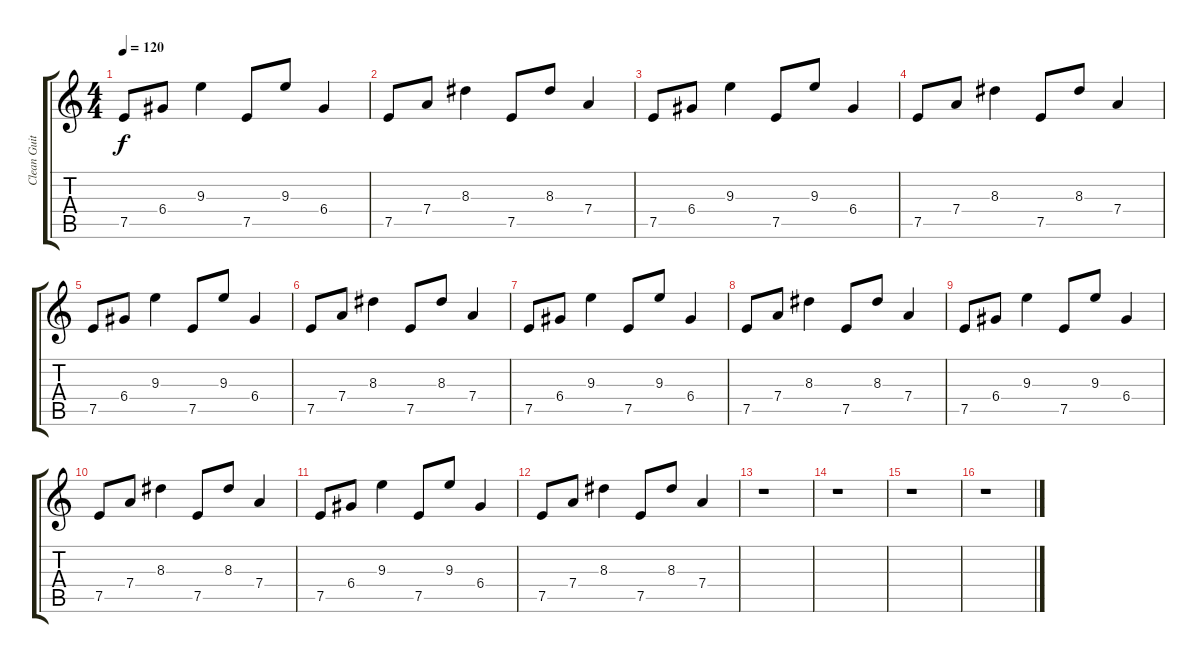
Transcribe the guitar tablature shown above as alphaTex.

\track ("Clean Guitar" "Clean Guit") {instrument electricguitarclean}
\staff {score tabs}
\tuning (E4 B3 G3 D3 A2 E2) {hide}
\ts (4 4)
\tempo 120
\clef g2
\ks c
7.5.8{dy f} 6.4.8 9.3.4 7.5.8 9.3.8 6.4.4 |
7.5.8 7.4.8 8.3.4 7.5.8 8.3.8 7.4.4 |
7.5.8 6.4.8 9.3.4 7.5.8 9.3.8 6.4.4 |
7.5.8 7.4.8 8.3.4 7.5.8 8.3.8 7.4.4 |
7.5.8 6.4.8 9.3.4 7.5.8 9.3.8 6.4.4 |
7.5.8 7.4.8 8.3.4 7.5.8 8.3.8 7.4.4 |
7.5.8 6.4.8 9.3.4 7.5.8 9.3.8 6.4.4 |
7.5.8 7.4.8 8.3.4 7.5.8 8.3.8 7.4.4 |
7.5.8 6.4.8 9.3.4 7.5.8 9.3.8 6.4.4 |
7.5.8 7.4.8 8.3.4 7.5.8 8.3.8 7.4.4 |
7.5.8 6.4.8 9.3.4 7.5.8 9.3.8 6.4.4 |
7.5.8 7.4.8 8.3.4 7.5.8 8.3.8 7.4.4 |
r.1 |
r.1 |
r.1 |
r.1
